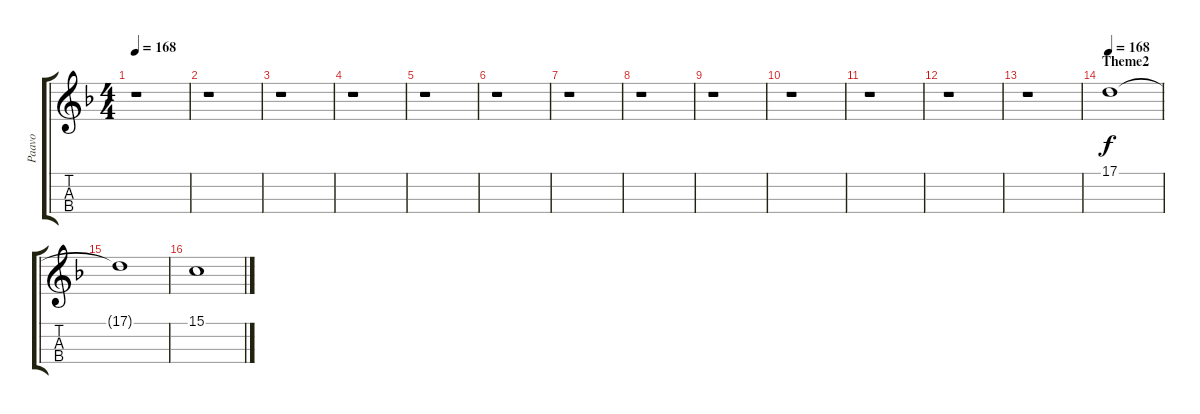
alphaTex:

\track ("Paavo" "Paavo") {instrument cello}
\staff {score tabs}
\tuning (A3 D3 G2 C2) {hide}
\ts (4 4)
\tempo 168
\clef g2
\ks f
r.1{dy f} |
r.1 |
r.1 |
r.1 |
r.1 |
r.1 |
r.1 |
r.1 |
r.1 |
r.1 |
r.1 |
r.1 |
r.1 |
\section ("" "Theme2")
\tempo 168
17.1.1 |
17.1{t}.1 |
15.1.1
